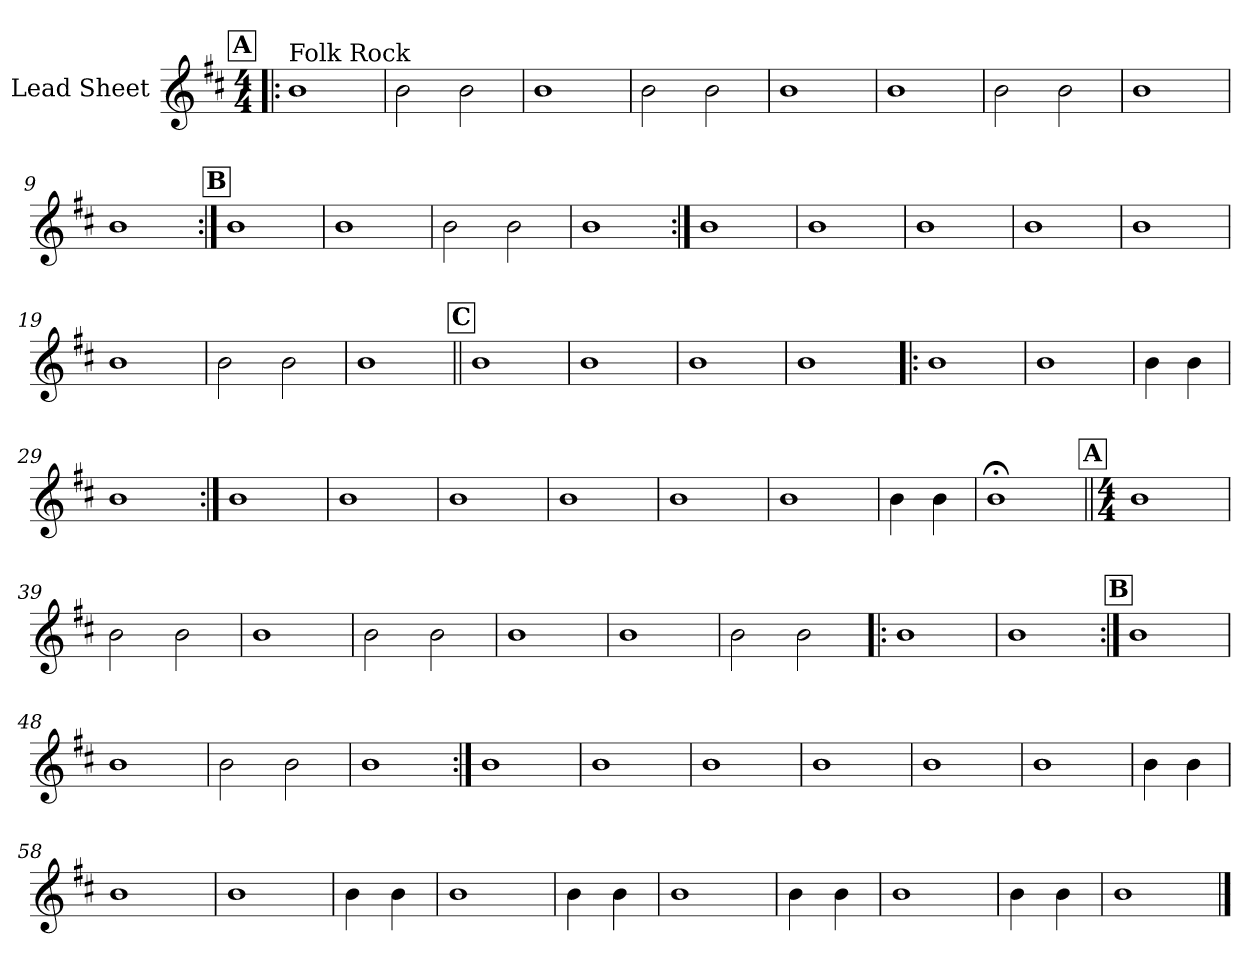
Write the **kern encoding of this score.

**kern
*part1
*staff1
*I"Lead Sheet
*clefG2
*k[f#c#]
*D:
*M4/4
*MM180
!!LO:REH:place=s1:a:fs=14:t=A
=1!|:
!LO:TX:a:t=Folk Rock
1b
=2
2b\
2b\
=3
1b
=4
2b\
2b\
!!LO:LB:g=z
=5
1b
=6
1b
=7
2b\
2b\
=8
1b
=9
1b
!!LO:LB:g=z
!!LO:REH:place=s1:a:fs=14:t=B
=10:|!
1b
=11
1b
=12
2b\
2b\
=13
1b
!!LO:LB:g=z
=14:|!
1b
=15
1b
=16
1b
=17
1b
!!LO:LB:g=z
=18
1b
=19
1b
=20
2b\
2b\
=21
1b
!!LO:LB:g=z
!!LO:REH:place=s1:a:fs=14:t=C
=22||
1b
=23
1b
=24
1b
=25
1b
=26!|:
1b
=27
1b
=28
4b\
4b\
=29
1b
!!LO:LB:g=z
=30:|!
1b
=31
1b
=32
1b
=33
1b
=34
1b
=35
1b
=36
4b\
4b\
=37
1b;<
!!LO:LB:g=z
!!LO:REH:place=s1:a:fs=14:t=A
=38||
*M4/4
1b
=39
2b\
2b\
=40
1b
=41
2b\
2b\
!!LO:LB:g=z
=42
1b
=43
1b
=44
2b\
2b\
=45!|:
1b
=46
1b
!!LO:LB:g=z
!!LO:REH:place=s1:a:fs=14:t=B
=47:|!
1b
=48
1b
=49
2b\
2b\
=50
1b
=51:|!
1b
=52
1b
!!LO:PB:g=z
=53
1b
=54
1b
=55
1b
=56
1b
=57
4b\
4b\
=58
1b
=59
1b
=60
4b\
4b\
!!LO:LB:g=z
=61
1b
=62
4b\
4b\
=63
1b
=64
4b\
4b\
=65
1b
=66
4b\
4b\
=67
1b
==
*-
